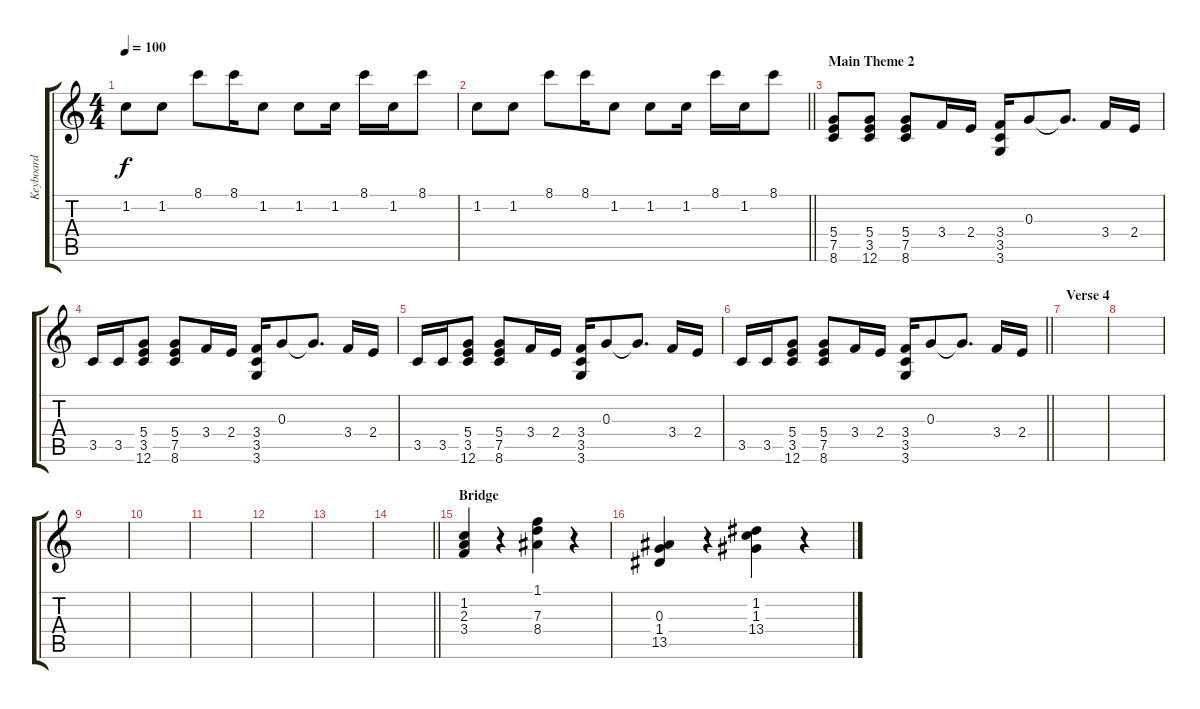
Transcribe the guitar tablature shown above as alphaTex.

\track ("Keyboard" "Keyboard") {instrument lead2sawtooth}
\staff {score tabs}
\tuning (E5 B4 G4 D4 A3 E3) {hide}
\ts (4 4)
\tempo 100
\clef g2
\ks c
1.2.8{dy f} 1.2.8 8.1.8 8.1.16 1.2.8 1.2.8 1.2.16 8.1.16 1.2.16 8.1.8 |
\barLineRight lightlight
1.2.8 1.2.8 8.1.8 8.1.16 1.2.8 1.2.8 1.2.16 8.1.16 1.2.16 8.1.8 |
\section ("" "Main Theme 2")
(5.4 7.5 8.6).8 (5.4 3.5 12.6).8 (5.4 7.5 8.6).8 3.4.16 2.4.16 (3.4 3.5 3.6).16 0.3.8 0.3{t}.8{d} 3.4.16 2.4.16 |
3.5.16 3.5.16 (5.4 3.5 12.6).8 (5.4 7.5 8.6).8 3.4.16 2.4.16 (3.4 3.5 3.6).16 0.3.8 0.3{t}.8{d} 3.4.16 2.4.16 |
3.5.16 3.5.16 (5.4 3.5 12.6).8 (5.4 7.5 8.6).8 3.4.16 2.4.16 (3.4 3.5 3.6).16 0.3.8 0.3{t}.8{d} 3.4.16 2.4.16 |
\barLineRight lightlight
3.5.16 3.5.16 (5.4 3.5 12.6).8 (5.4 7.5 8.6).8 3.4.16 2.4.16 (3.4 3.5 3.6).16 0.3.8 0.3{t}.8{d} 3.4.16 2.4.16 |
\section ("" "Verse 4")
|
|
|
|
|
|
|
\barLineRight lightlight
|
\section ("" "Bridge")
(1.2 2.3 3.4).4 r.4 (1.1 7.3 8.4).4 r.4 |
(0.3 1.4 13.5).4 r.4 (1.2 1.3 13.4).4 r.4
